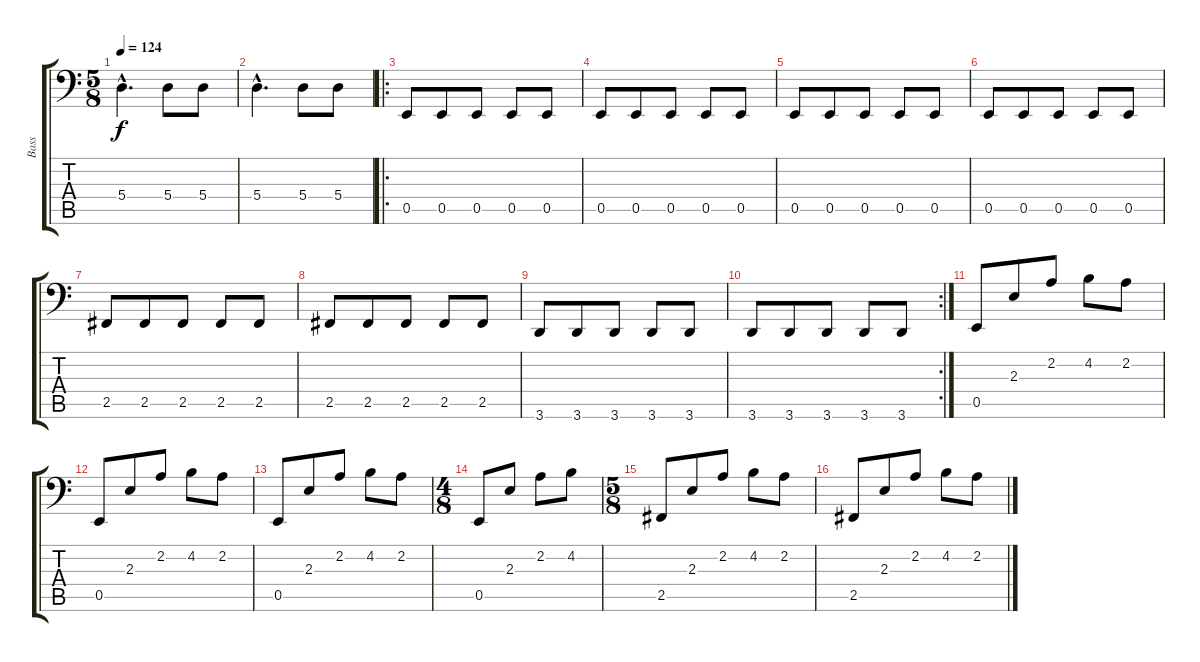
\track ("Bass" "Bass") {instrument electricbassfinger}
\staff {score tabs}
\tuning (C3 G2 D2 A1 E1 B0) {hide}
\ts (5 8)
\tempo 124
\clef f4
\ks c
5.4{hac}.4{d dy f} 5.4.8 5.4.8 |
5.4{hac}.4{d} 5.4.8 5.4.8 |
\ro
0.5.8 0.5.8 0.5.8 0.5.8 0.5.8 |
0.5.8 0.5.8 0.5.8 0.5.8 0.5.8 |
0.5.8 0.5.8 0.5.8 0.5.8 0.5.8 |
0.5.8 0.5.8 0.5.8 0.5.8 0.5.8 |
2.5.8 2.5.8 2.5.8 2.5.8 2.5.8 |
2.5.8 2.5.8 2.5.8 2.5.8 2.5.8 |
3.6.8 3.6.8 3.6.8 3.6.8 3.6.8 |
\rc 2
3.6.8 3.6.8 3.6.8 3.6.8 3.6.8 |
0.5.8 2.3.8 2.2.8 4.2.8 2.2.8 |
0.5.8 2.3.8 2.2.8 4.2.8 2.2.8 |
0.5.8 2.3.8 2.2.8 4.2.8 2.2.8 |
\ts (4 8)
0.5.8 2.3.8 2.2.8 4.2.8 |
\ts (5 8)
2.5.8 2.3.8 2.2.8 4.2.8 2.2.8 |
2.5.8 2.3.8 2.2.8 4.2.8 2.2.8
